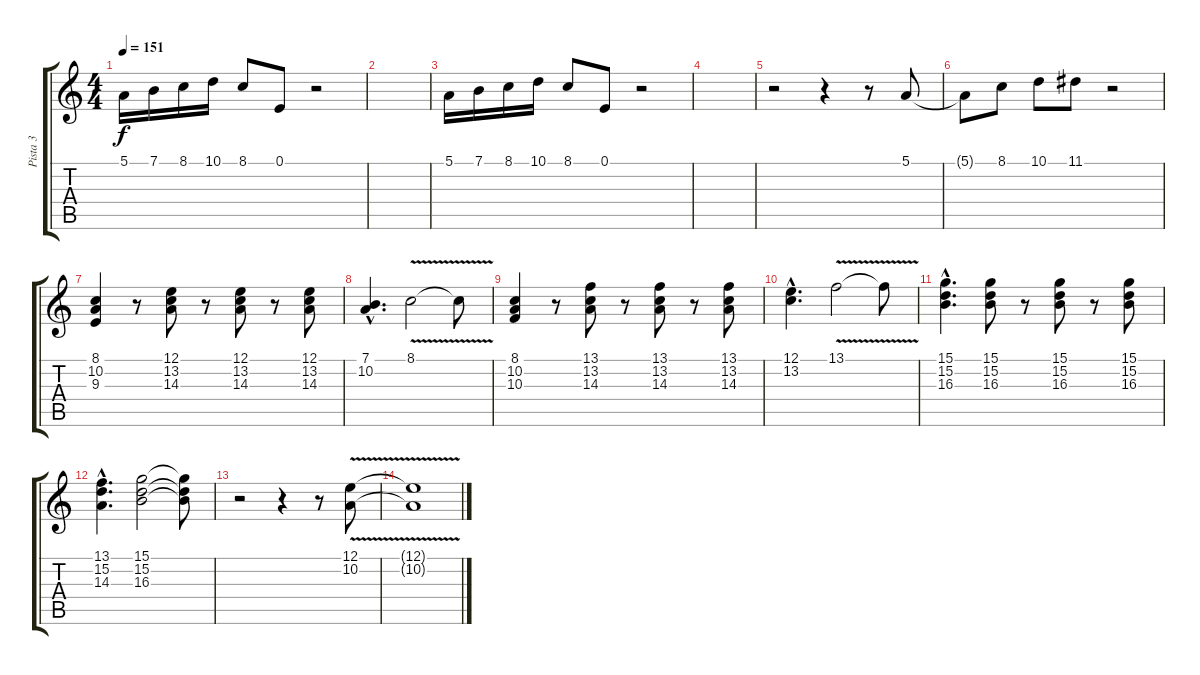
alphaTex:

\track ("Pista 3" "Pista 3") {instrument lead1square}
\staff {score tabs}
\tuning (E4 B3 G3 D3 A2 E2) {hide}
\ts (4 4)
\tempo 151
\clef g2
\ks c
5.1.16{dy f instrument lead1square} 7.1.16 8.1.16 10.1.16 8.1.8 0.1.8 r.2 |
|
5.1.16 7.1.16 8.1.16 10.1.16 8.1.8 0.1.8 r.2 |
|
r.2 r.4 r.8 5.1.8 |
5.1{t}.8 8.1.8 10.1.8 11.1.8 r.2 |
(8.1 10.2 9.3).4 r.8 (12.1 13.2 14.3).8 r.8 (12.1 13.2 14.3).8 r.8 (12.1 13.2 14.3).8 |
(7.1{hac} 10.2{hac}).4{d} 8.1{v}.2 8.1{t}.8 |
(8.1 10.2 10.3).4 r.8 (13.1 13.2 14.3).8 r.8 (13.1 13.2 14.3).8 r.8 (13.1 13.2 14.3).8 |
(12.1{hac} 13.2{hac}).4{d} 13.1{v}.2 13.1{t}.8 |
(15.1{hac} 15.2{hac} 16.3{hac}).4{d} (15.1 15.2 16.3).8 r.8 (15.1 15.2 16.3).8 r.8 (15.1 15.2 16.3).8 |
(13.1{hac} 15.2{hac} 14.3{hac}).4{d} (15.1 15.2 16.3).2 (15.1{t} 15.2{t} 16.3{t}).8 |
r.2 r.4 r.8 (12.1{v} 10.2).8 |
(12.1{t} 10.2{t}).1
